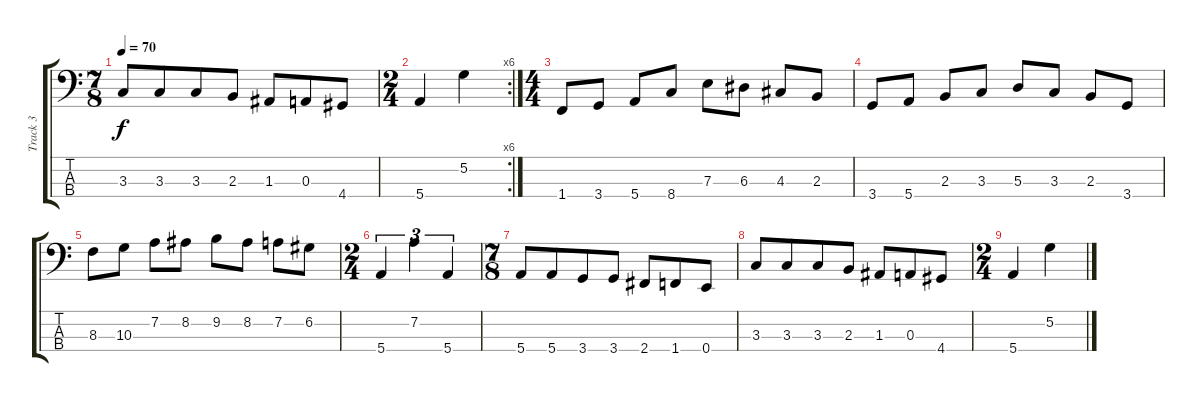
\track ("Track 3" "Track 3") {instrument electricbassfinger}
\staff {score tabs}
\tuning (G2 D2 A1 E1) {hide}
\ts (7 8)
\tempo 70
\clef f4
\ks c
3.3.8{dy f} 3.3.8 3.3.8 2.3.8 1.3.8 0.3.8 4.4.8 |
\rc 6
\ts (2 4)
5.4.4 5.2.4 |
\ts (4 4)
1.4.8 3.4.8 5.4.8 8.4.8 7.3.8 6.3.8 4.3.8 2.3.8 |
3.4.8 5.4.8 2.3.8 3.3.8 5.3.8 3.3.8 2.3.8 3.4.8 |
8.3.8 10.3.8 7.2.8 8.2.8 9.2.8 8.2.8 7.2.8 6.2.8 |
\ts (2 4)
5.4.4{tu (3 2)} 7.2.4{tu (3 2)} 5.4.4{tu (3 2)} |
\ts (7 8)
5.4.8 5.4.8 3.4.8 3.4.8 2.4.8 1.4.8 0.4.8 |
3.3.8 3.3.8 3.3.8 2.3.8 1.3.8 0.3.8 4.4.8 |
\ts (2 4)
5.4.4 5.2.4
